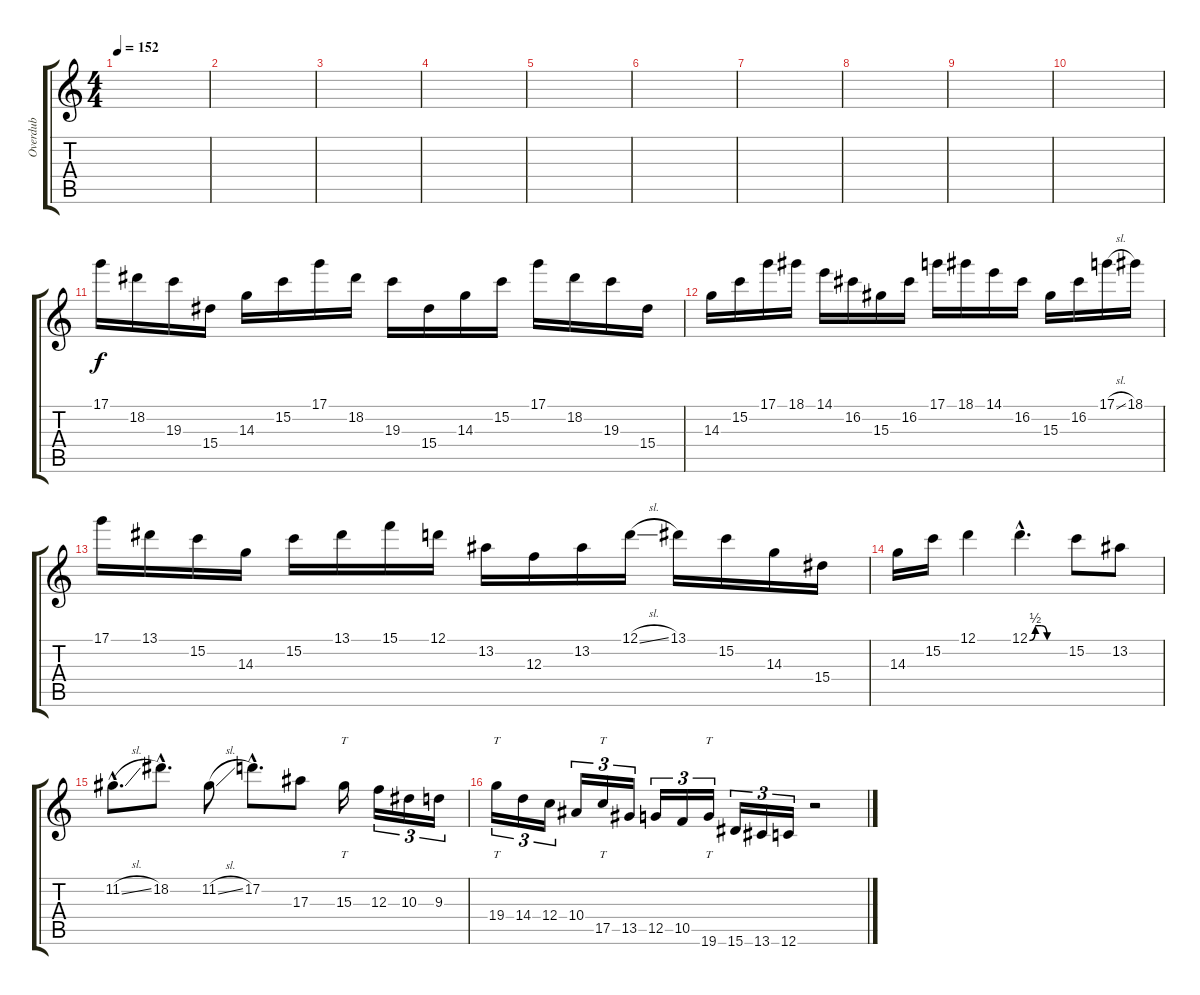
\track ("Overdub" "Overdub") {instrument distortionguitar}
\staff {score tabs}
\tuning (D4 A3 F3 C3 G2 C2) {hide}
\ts (4 4)
\tempo 152
\clef g2
\ks c
|
|
|
|
|
|
|
|
|
|
17.1.16{volume 15 balance 8} 18.2.16 19.3.16 15.4.16 14.3.16 15.2.16 17.1.16 18.2.16 19.3.16 15.4.16 14.3.16 15.2.16 17.1.16 18.2.16 19.3.16 15.4.16 |
14.3.16 15.2.16 17.1.16 18.1.16 14.1.16 16.2.16 15.3.16 16.2.16 17.1.16 18.1.16 14.1.16 16.2.16 15.3.16 16.2.16 17.1{sl}.16 18.1.16 |
17.1.16 13.1.16 15.2.16 14.3.16 15.2.16 13.1.16 15.1.16 12.1.16 13.2.16 12.3.16 13.2.16 12.1{sl}.16 13.1.16 15.2.16 14.3.16 15.4.16 |
14.3.16 15.2.16 12.1.4 12.1{be (custom 0 0 10 2 20 2 30 0 60 0) hac}.4{d} 15.2.8 13.2.8 |
11.2{sl hac}.8{d} 18.2{hac}.8{d} 11.2{sl}.8 17.2{hac}.8{d} 17.3.8 15.3.16{tt} 12.3.16{tu (3 2)} 10.3.16{tu (3 2)} 9.3.16{tu (3 2)} |
19.4.16{tt tu (3 2)} 14.4.16{tu (3 2)} 12.4.16{tu (3 2)} 10.4.16{tu (3 2)} 17.5.16{tt tu (3 2)} 13.5.16{tu (3 2)} 12.5.16{tu (3 2)} 10.5.16{tu (3 2)} 19.6.16{tt tu (3 2)} 15.6.16{tu (3 2)} 13.6.16{tu (3 2)} 12.6.16{tu (3 2)} r.2
